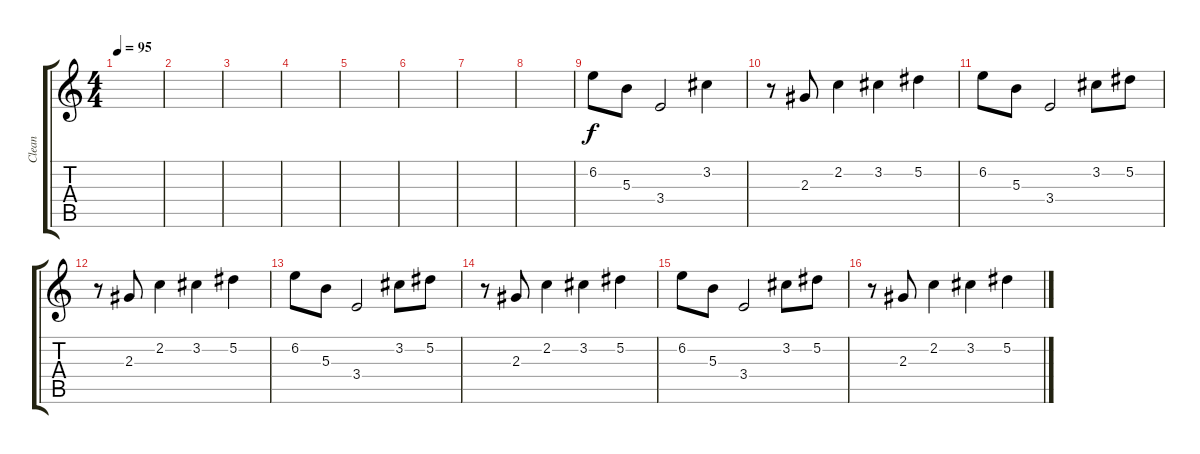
\track ("Clean" "Clean") {instrument acousticguitarsteel}
\staff {score tabs}
\tuning (Eb4 Bb3 Gb3 Db3 Ab2 Eb2) {hide}
\ts (4 4)
\tempo 95
\clef g2
\ks c
|
|
|
|
|
|
|
|
6.2.8{volume 7} 5.3.8 3.4.2 3.2.4 |
r.8 2.3.8 2.2.4 3.2.4 5.2.4 |
6.2.8 5.3.8 3.4.2 3.2.8 5.2.8 |
r.8 2.3.8 2.2.4 3.2.4 5.2.4 |
6.2.8 5.3.8 3.4.2 3.2.8 5.2.8 |
r.8 2.3.8 2.2.4 3.2.4 5.2.4 |
6.2.8 5.3.8 3.4.2 3.2.8 5.2.8 |
r.8 2.3.8 2.2.4 3.2.4 5.2.4
